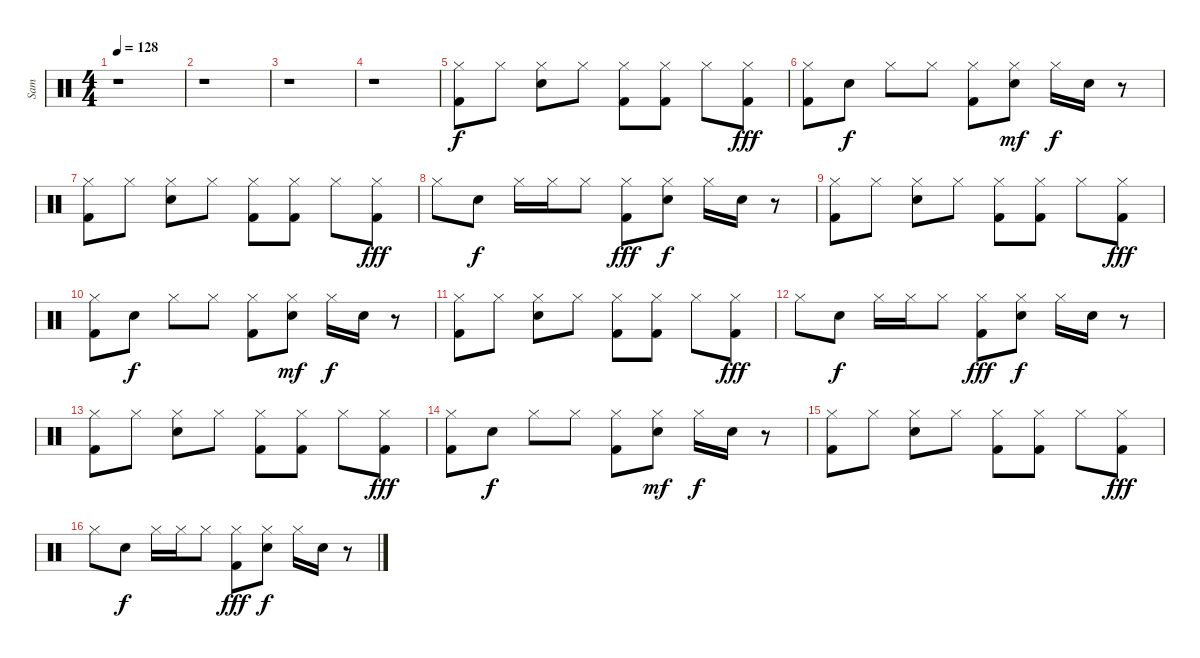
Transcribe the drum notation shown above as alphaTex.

\track ("Sam" "Sam") {instrument percussion}
\staff {score}
\articulation defaults
\ts (4 4)
\tempo 128
\clef neutral
\ks c
r.1{dy f} |
r.1 |
r.1 |
r.1 |
("Hi-Hat (closed)" "Kick (hit) 2").8 "Hi-Hat (closed)".8 ("Hi-Hat (closed)" "Electric Snare (hit)").8 "Hi-Hat (closed)".8 ("Hi-Hat (closed)" "Kick (hit) 2").8 ("Hi-Hat (closed)" "Kick (hit) 2").8 "Hi-Hat (closed)".8 ("Hi-Hat (closed)" "Kick (hit) 2").8{dy fff} |
("Hi-Hat (closed)" "Kick (hit) 2").8 "Electric Snare (hit)".8{dy f} "Hi-Hat (closed)".8 "Hi-Hat (closed)".8 ("Hi-Hat (closed)" "Kick (hit) 2").8 ("Hi-Hat (closed)" "Electric Snare (hit)").8{dy mf} "Hi-Hat (closed)".16{dy f} "Electric Snare (hit)".16 r.8 |
("Hi-Hat (closed)" "Kick (hit) 2").8 "Hi-Hat (closed)".8 ("Hi-Hat (closed)" "Electric Snare (hit)").8 "Hi-Hat (closed)".8 ("Hi-Hat (closed)" "Kick (hit) 2").8 ("Hi-Hat (closed)" "Kick (hit) 2").8 "Hi-Hat (closed)".8 ("Hi-Hat (closed)" "Kick (hit) 2").8{dy fff} |
"Hi-Hat (closed)".8 "Electric Snare (hit)".8{dy f} "Hi-Hat (closed)".16 "Hi-Hat (closed)".16 "Hi-Hat (closed)".8 ("Hi-Hat (closed)" "Kick (hit) 2").8{dy fff} ("Hi-Hat (closed)" "Electric Snare (hit)").8{dy f} "Hi-Hat (closed)".16 "Electric Snare (hit)".16 r.8 |
("Hi-Hat (closed)" "Kick (hit) 2").8 "Hi-Hat (closed)".8 ("Hi-Hat (closed)" "Electric Snare (hit)").8 "Hi-Hat (closed)".8 ("Hi-Hat (closed)" "Kick (hit) 2").8 ("Hi-Hat (closed)" "Kick (hit) 2").8 "Hi-Hat (closed)".8 ("Hi-Hat (closed)" "Kick (hit) 2").8{dy fff} |
("Hi-Hat (closed)" "Kick (hit) 2").8 "Electric Snare (hit)".8{dy f} "Hi-Hat (closed)".8 "Hi-Hat (closed)".8 ("Hi-Hat (closed)" "Kick (hit) 2").8 ("Hi-Hat (closed)" "Electric Snare (hit)").8{dy mf} "Hi-Hat (closed)".16{dy f} "Electric Snare (hit)".16 r.8 |
("Hi-Hat (closed)" "Kick (hit) 2").8 "Hi-Hat (closed)".8 ("Hi-Hat (closed)" "Electric Snare (hit)").8 "Hi-Hat (closed)".8 ("Hi-Hat (closed)" "Kick (hit) 2").8 ("Hi-Hat (closed)" "Kick (hit) 2").8 "Hi-Hat (closed)".8 ("Hi-Hat (closed)" "Kick (hit) 2").8{dy fff} |
"Hi-Hat (closed)".8 "Electric Snare (hit)".8{dy f} "Hi-Hat (closed)".16 "Hi-Hat (closed)".16 "Hi-Hat (closed)".8 ("Hi-Hat (closed)" "Kick (hit) 2").8{dy fff} ("Hi-Hat (closed)" "Electric Snare (hit)").8{dy f} "Hi-Hat (closed)".16 "Electric Snare (hit)".16 r.8 |
("Hi-Hat (closed)" "Kick (hit) 2").8 "Hi-Hat (closed)".8 ("Hi-Hat (closed)" "Electric Snare (hit)").8 "Hi-Hat (closed)".8 ("Hi-Hat (closed)" "Kick (hit) 2").8 ("Hi-Hat (closed)" "Kick (hit) 2").8 "Hi-Hat (closed)".8 ("Hi-Hat (closed)" "Kick (hit) 2").8{dy fff} |
("Hi-Hat (closed)" "Kick (hit) 2").8 "Electric Snare (hit)".8{dy f} "Hi-Hat (closed)".8 "Hi-Hat (closed)".8 ("Hi-Hat (closed)" "Kick (hit) 2").8 ("Hi-Hat (closed)" "Electric Snare (hit)").8{dy mf} "Hi-Hat (closed)".16{dy f} "Electric Snare (hit)".16 r.8 |
("Hi-Hat (closed)" "Kick (hit) 2").8 "Hi-Hat (closed)".8 ("Hi-Hat (closed)" "Electric Snare (hit)").8 "Hi-Hat (closed)".8 ("Hi-Hat (closed)" "Kick (hit) 2").8 ("Hi-Hat (closed)" "Kick (hit) 2").8 "Hi-Hat (closed)".8 ("Hi-Hat (closed)" "Kick (hit) 2").8{dy fff} |
"Hi-Hat (closed)".8 "Electric Snare (hit)".8{dy f} "Hi-Hat (closed)".16 "Hi-Hat (closed)".16 "Hi-Hat (closed)".8 ("Hi-Hat (closed)" "Kick (hit) 2").8{dy fff} ("Hi-Hat (closed)" "Electric Snare (hit)").8{dy f} "Hi-Hat (closed)".16 "Electric Snare (hit)".16 r.8
